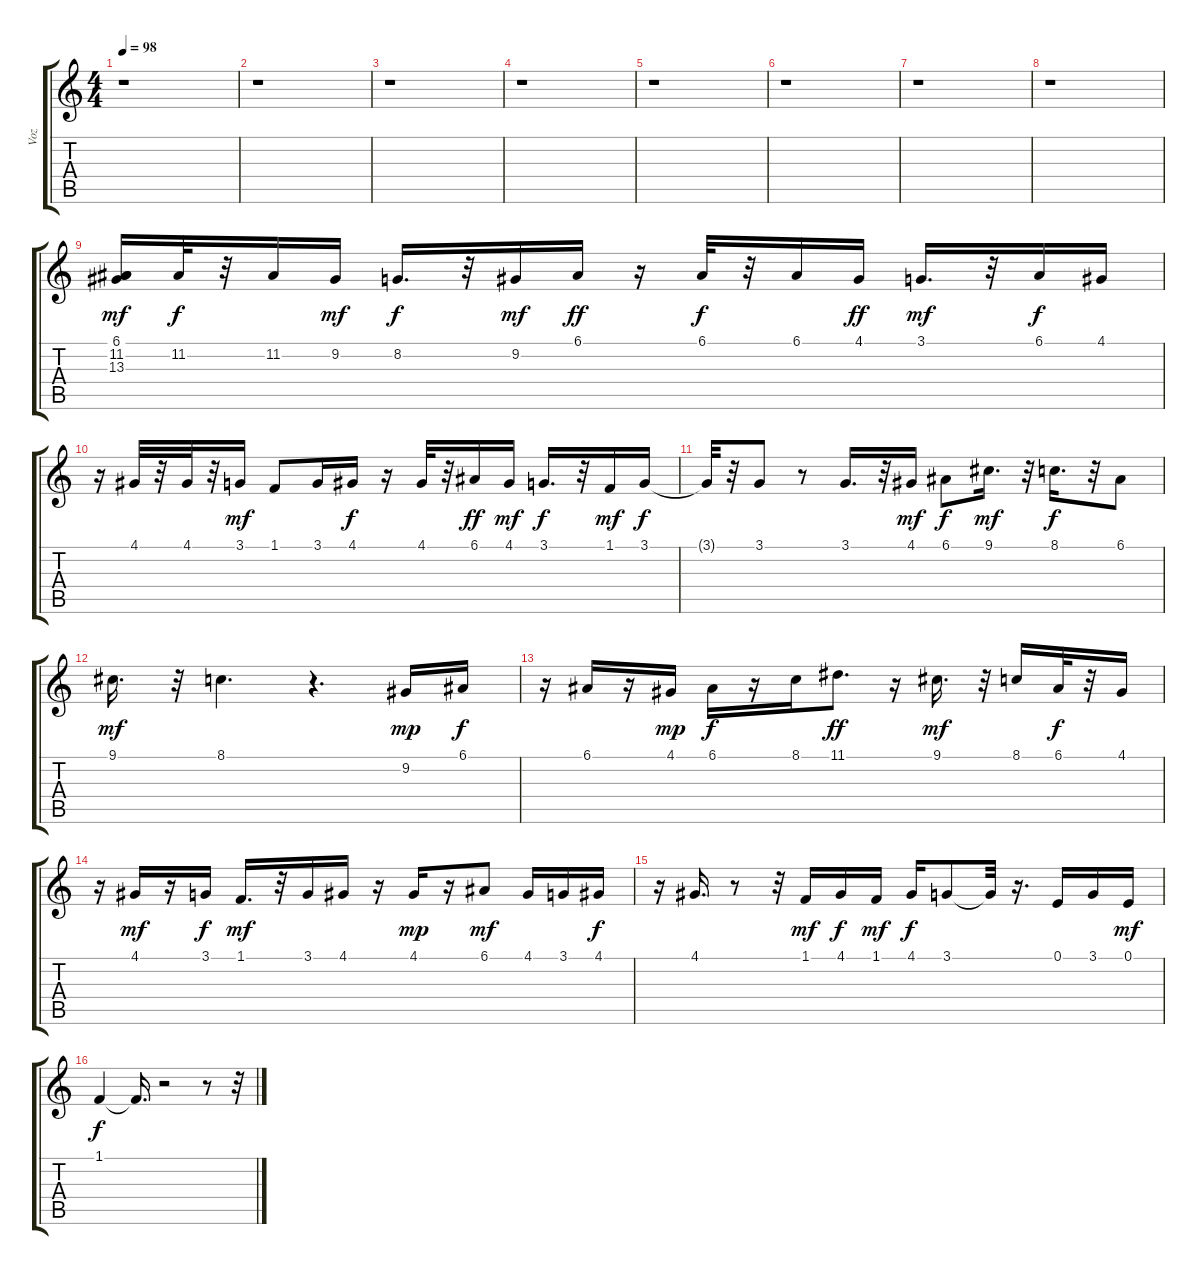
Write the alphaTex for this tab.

\track ("Voz" "Voz") {instrument violin}
\staff {score tabs}
\tuning (E4 B3 G3 D3 A2 E2) {hide}
\ts (4 4)
\tempo 98
\clef g2
\ks c
r.1{dy mf} |
r.1 |
r.1 |
r.1 |
r.1 |
r.1 |
r.1 |
r.1 |
(6.1 11.2 13.3).16 11.2.32{dy f} r.32 11.2.16 9.2.16{dy mf} 8.2.16{d dy f} r.32 9.2.16{dy mf} 6.1.16{dy ff} r.16 6.1.32{dy f} r.32 6.1.16 4.1.16{dy ff} 3.1.16{d dy mf} r.32 6.1.16{dy f} 4.1.16 |
r.16 4.1.32 r.32 4.1.32 r.32 3.1.16{dy mf} 1.1.8 3.1.16 4.1.16{dy f} r.16 4.1.32 r.32 6.1.16{dy ff} 4.1.16{dy mf} 3.1.16{d dy f} r.32 1.1.16{dy mf} 3.1.16{dy f} |
3.1{t}.32 r.32 3.1.8 r.8 3.1.16{d} r.32 4.1.16{dy mf} 6.1.8{dy f} 9.1.16{d dy mf} r.32 8.1.16{d dy f} r.32 6.1.8 |
9.1.16{d dy mf} r.32 8.1.4{d} r.4{d} 9.2.16{dy mp} 6.1.16{dy f} |
r.16 6.1.16 r.16 4.1.16{dy mp} 6.1.16{dy f} r.16 8.1.16 11.1.8{d dy ff} r.16 9.1.16{d dy mf} r.32 8.1.16 6.1.32{dy f} r.32 4.1.16 |
r.16 4.1.16{dy mf} r.16 3.1.16{dy f} 1.1.16{d dy mf} r.32 3.1.16 4.1.16 r.16 4.1.16{dy mp} r.16 6.1.8{dy mf} 4.1.16 3.1.16 4.1.16{dy f} |
r.16 4.1.16{d} r.8 r.32 1.1.16{dy mf} 4.1.16{dy f} 1.1.16{dy mf} 4.1.16{dy f} 3.1.8 3.1{t}.32 r.16{d} 0.1.16 3.1.16 0.1.16{dy mf} |
1.1.4{dy f} 1.1{t}.16{d} r.2 r.8 r.32
